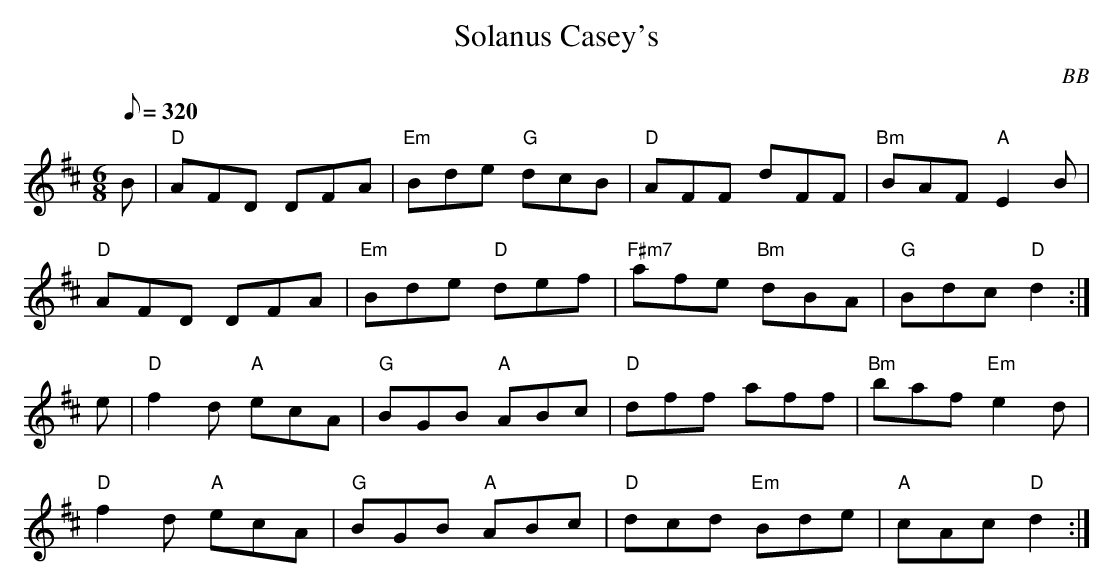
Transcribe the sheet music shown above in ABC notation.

X:1
T: Solanus Casey's
C: BB
Q: 1/8=320
M: 6/8
L: 1/8
K: D
B |"D"AFD DFA | "Em"Bde "G"dcB | "D"AFF dFF | "Bm"BAF "A"E2 B |
"D"AFD DFA | "Em"Bde "D"def | "F#m7"afe "Bm"dBA | "G"Bdc "D"d2 :|
e |"D"f2 d "A"ecA | "G"BGB "A"ABc | "D"dff aff | "Bm"baf "Em"e2 d |
"D"f2 d "A"ecA | "G"BGB "A"ABc | "D"dcd "Em"Bde |"A"cAc "D"d2 :|
